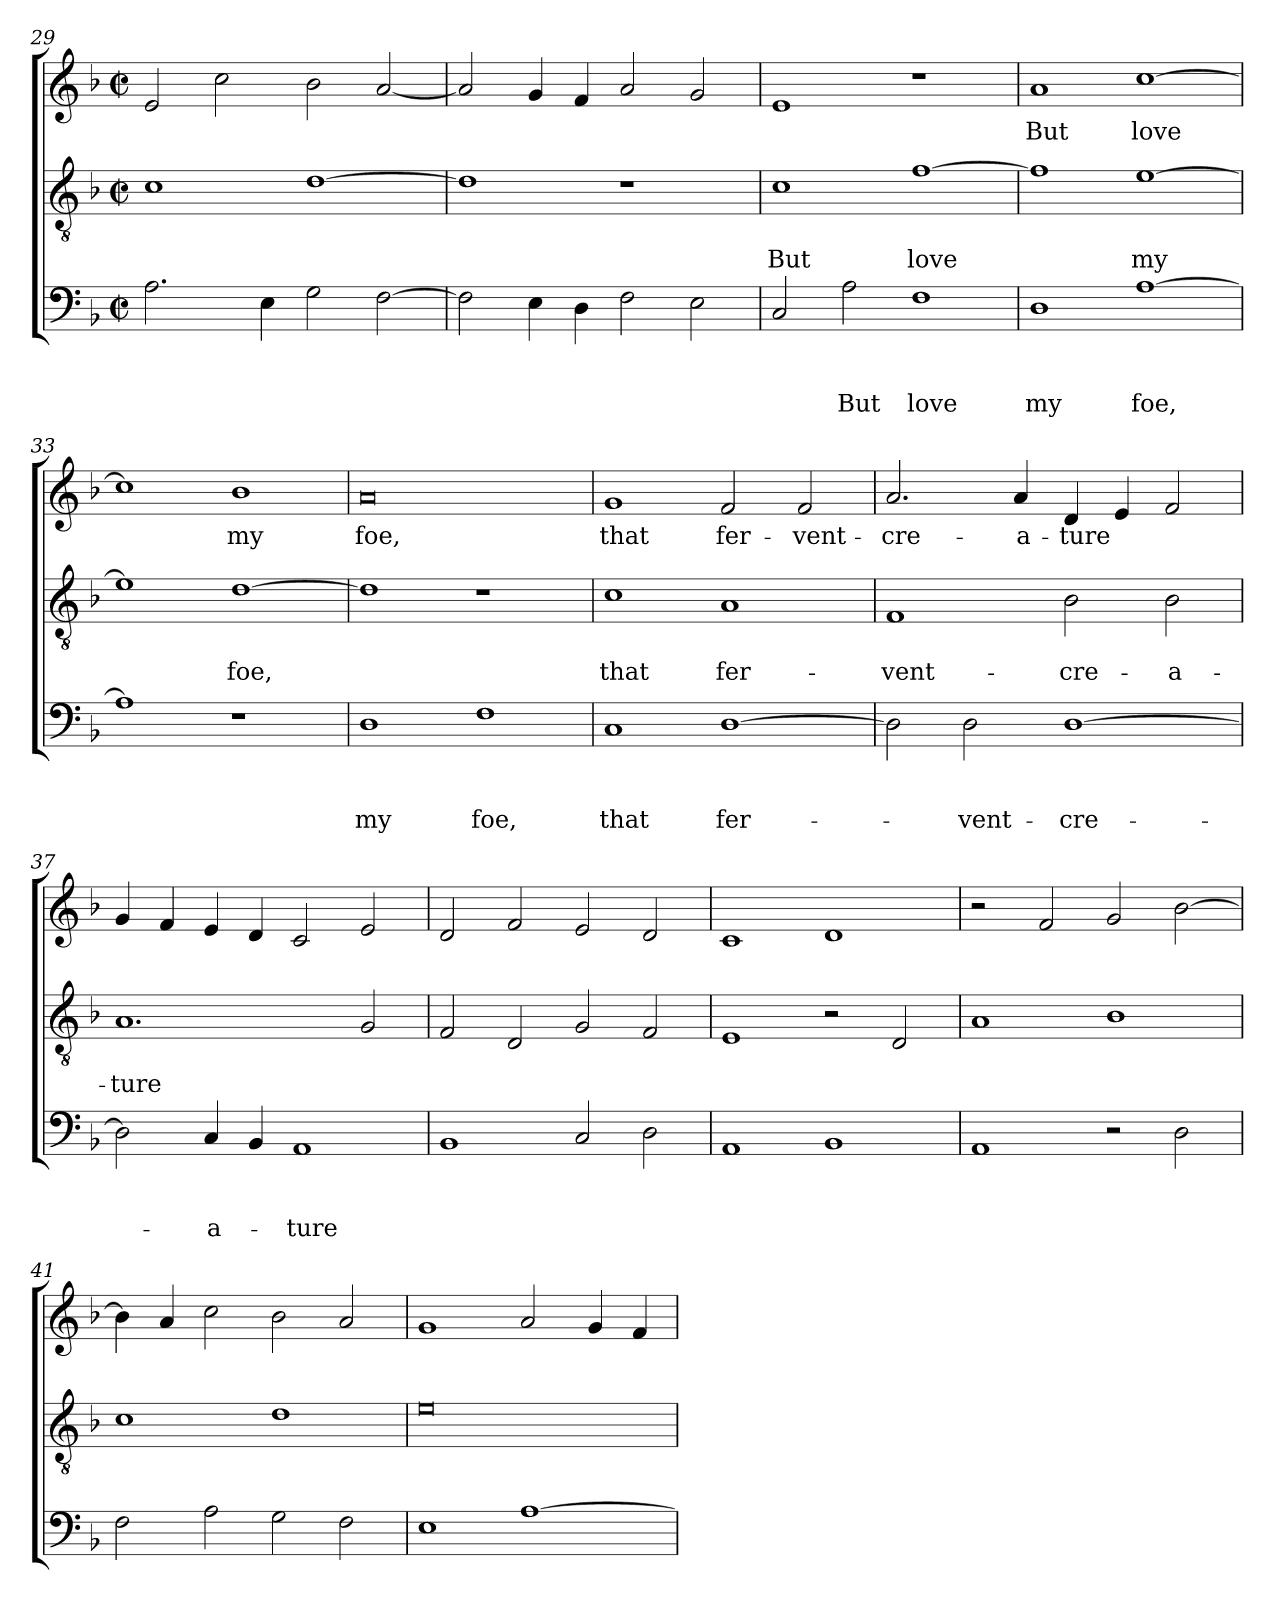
**kern	**text	**text	**text	**kern	**text	**text	**kern	**text
*part3	*part3	*part3	*part3	*part2	*part2	*part2	*part1	*part1
*staff3	*staff3	*staff3	*staff3	*staff2	*staff2	*staff2	*staff1	*staff1
!!LO:LB:g=z
*clefF4	*	*	*	*clefGv2	*	*	*clefG2	*
*k[b-]	*	*	*	*k[b-]	*	*	*k[b-]	*
*F:	*	*	*	*F:	*	*	*F:	*
*M2/2	*	*	*	*M2/2	*	*	*M2/2	*
*met(c|)	*	*	*	*met(c|)	*	*	*met(c|)	*
=29	=29	=29	=29	=29	=29	=29	=29	=29
2.A\	.	.	.	1c	.	.	2e/	.
.	.	.	.	.	.	.	2cc\	.
4E\	.	.	.	.	.	.	.	.
2G\	.	.	.	[1d	.	.	2b-\	.
[2F\	.	.	.	.	.	.	[2a/	.
=30	=30	=30	=30	=30	=30	=30	=30	=30
2F\]	.	.	.	1d]	.	.	2a/]	.
4E\	.	.	.	.	.	.	4g/	.
4D\	.	.	.	.	.	.	4f/	.
2F\	.	.	.	1r	.	.	2a/	.
2E\	.	.	.	.	.	.	2g/	.
=31	=31	=31	=31	=31	=31	=31	=31	=31
2C/	.	.	.	1c	.	But	1e	.
2A\	.	.	But	.	.	.	.	.
1F	.	.	love	[1f	.	love	1r	.
=32	=32	=32	=32	=32	=32	=32	=32	=32
1D	.	.	my	1f]	.	.	1a	But
[1A	.	.	foe,	[1e	.	my	[1cc	love
=33	=33	=33	=33	=33	=33	=33	=33	=33
1A]	.	.	.	1e]	.	.	1cc]	.
1r	.	.	.	[1d	.	foe,	1b-	my
=34	=34	=34	=34	=34	=34	=34	=34	=34
1D	.	.	my	1d]	.	.	0a	foe,
1F	.	.	foe,	1r	.	.	.	.
=35	=35	=35	=35	=35	=35	=35	=35	=35
1C	.	.	that	1c	.	that	1g	that
[1D	.	.	fer-	1A	.	fer-	2f/	fer-
.	.	.	.	.	.	.	2f/	-vent-
!!LO:LB:g=z
=36	=36	=36	=36	=36	=36	=36	=36	=36
2D\]	.	.	.	1F	.	-vent-	2.a/	-cre-
2D\	.	.	-vent-	.	.	.	.	.
.	.	.	.	.	.	.	4a/	-a-
[1D	.	.	-cre-	2B-\	.	-cre-	4d/	-ture
.	.	.	.	.	.	.	4e/	.
.	.	.	.	2B-\	.	-a-	2f/	.
=37	=37	=37	=37	=37	=37	=37	=37	=37
2D\]	.	.	.	1.A	.	-ture	4g/	.
.	.	.	.	.	.	.	4f/	.
4C/	.	.	-a-	.	.	.	4e/	.
4BB-/	.	.	.	.	.	.	4d/	.
1AA	.	.	-ture	.	.	.	2c/	.
.	.	.	.	2G/	.	.	2e/	.
=38	=38	=38	=38	=38	=38	=38	=38	=38
1BB-	.	.	.	2F/	.	.	2d/	.
.	.	.	.	2D/	.	.	2f/	.
2C/	.	.	.	2G/	.	.	2e/	.
2D\	.	.	.	2F/	.	.	2d/	.
=39	=39	=39	=39	=39	=39	=39	=39	=39
1AA	.	.	.	1E	.	.	1c	.
1BB-	.	.	.	2r	.	.	1d	.
.	.	.	.	2D/	.	.	.	.
=40	=40	=40	=40	=40	=40	=40	=40	=40
1AA	.	.	.	1A	.	.	2r	.
.	.	.	.	.	.	.	2f/	.
2r	.	.	.	1B-	.	.	2g/	.
2D\	.	.	.	.	.	.	[2b-\	.
=41	=41	=41	=41	=41	=41	=41	=41	=41
2F\	.	.	.	1c	.	.	4b-\]	.
.	.	.	.	.	.	.	4a/	.
2A\	.	.	.	.	.	.	2cc\	.
2G\	.	.	.	1d	.	.	2b-\	.
2F\	.	.	.	.	.	.	2a/	.
=42	=42	=42	=42	=42	=42	=42	=42	=42
1E	.	.	.	0e	.	.	1g	.
[1A	.	.	.	.	.	.	2a/	.
.	.	.	.	.	.	.	4g/	.
.	.	.	.	.	.	.	4f/	.
=	=	=	=	=	=	=	=	=
*-	*-	*-	*-	*-	*-	*-	*-	*-
